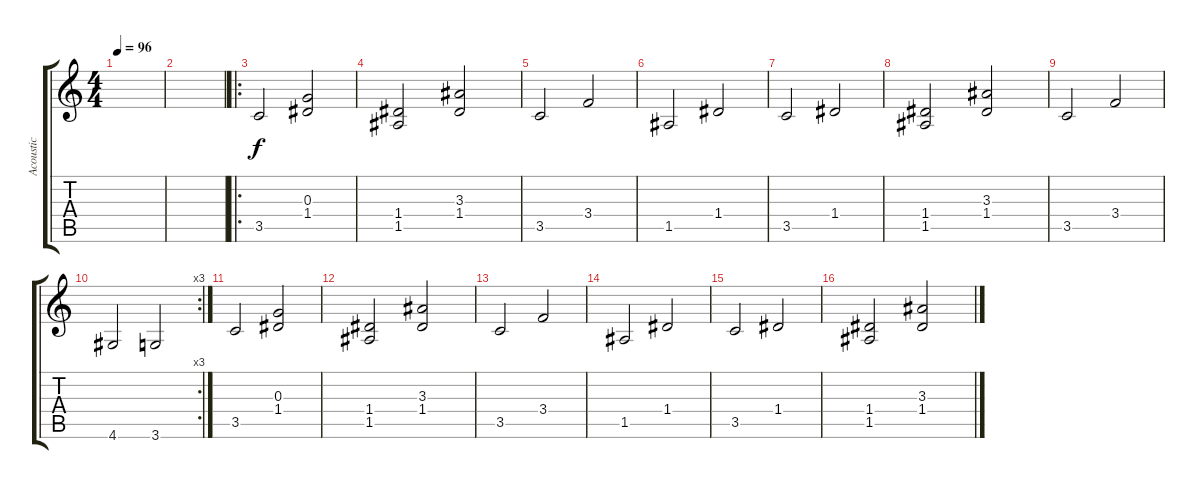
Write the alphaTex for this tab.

\track ("Acoustic" "Acoustic") {instrument acousticguitarsteel}
\staff {score tabs}
\tuning (E4 B3 G3 D3 A2 E2) {hide}
\ts (4 4)
\tempo 96
\clef g2
\ks c
|
|
\ro
3.5.2 (0.3 1.4).2 |
(1.4 1.5).2 (3.3 1.4).2 |
3.5.2 3.4.2 |
1.5.2 1.4.2 |
3.5.2 1.4.2 |
(1.4 1.5).2 (3.3 1.4).2 |
3.5.2 3.4.2 |
\rc 3
4.6.2 3.6.2 |
3.5.2 (0.3 1.4).2 |
(1.4 1.5).2 (3.3 1.4).2 |
3.5.2 3.4.2 |
1.5.2 1.4.2 |
3.5.2 1.4.2 |
(1.4 1.5).2 (3.3 1.4).2
